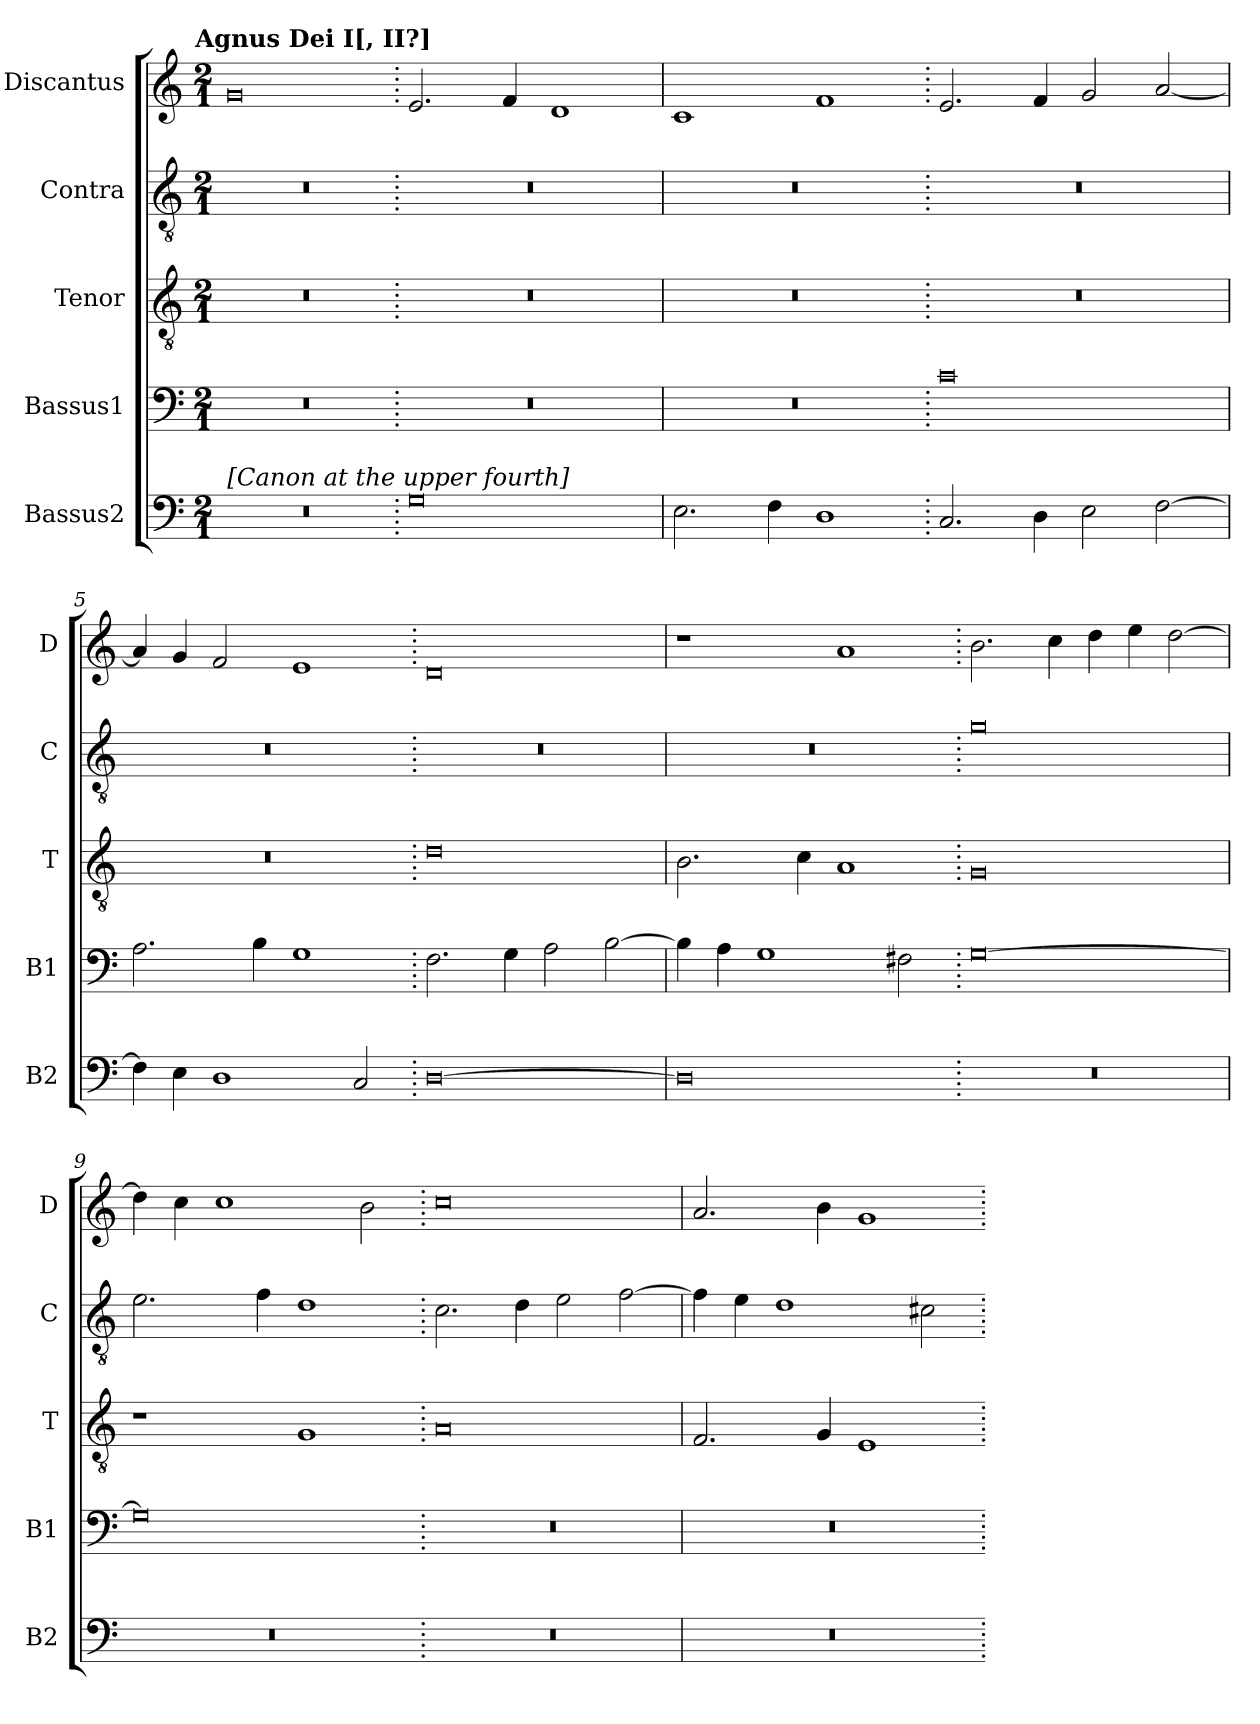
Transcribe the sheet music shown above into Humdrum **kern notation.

**kern	**kern	**kern	**kern	**kern
*part5	*part4	*part3	*part2	*part1
*staff5	*staff4	*staff3	*staff2	*staff1
*I"Bassus2	*I"Bassus1	*I"Tenor	*I"Contra	*I"Discantus
*I'B2	*I'B1	*I'T	*I'C	*I'D
*clefF4	*clefF4	*clefGv2	*clefGv2	*clefG2
*k[]	*k[]	*k[]	*k[]	*k[]
!!LO:TX:omd:t=Agnus Dei I[, II?]
*M2/1	*M2/1	*M2/1	*M2/1	*M2/1
=1	=1	=1	=1	=1
!LO:TX:a:t=[Canon at the upper fourth]	!	!	!	!
0r	0r	0r	0r	0g
=2.	=2.	=2.	=2.	=2.
0G	0r	0r	0r	2.e/
.	.	.	.	4f/
.	.	.	.	1d
=3	=3	=3	=3	=3
2.E\	0r	0r	0r	1c
4F\	.	.	.	.
1D	.	.	.	1f
=4.	=4.	=4.	=4.	=4.
2.C/	0c	0r	0r	2.e/
4D\	.	.	.	4f/
2E\	.	.	.	2g/
[2F\	.	.	.	[2a/
=5	=5	=5	=5	=5
4F\]	2.A\	0r	0r	4a/]
4E\	.	.	.	4g/
1D	.	.	.	2f/
.	4B\	.	.	.
.	1G	.	.	1e
2C/	.	.	.	.
=6.	=6.	=6.	=6.	=6.
[0D	2.F\	0d	0r	0d
.	4G\	.	.	.
.	2A\	.	.	.
.	[2B\	.	.	.
=7	=7	=7	=7	=7
0D]	4B\]	2.B\	0r	1r
.	4A\	.	.	.
.	1G	.	.	.
.	.	4c\	.	.
.	.	1A	.	1a
.	2F#X\	.	.	.
=8.	=8.	=8.	=8.	=8.
0r	[0G	0G	0g	2.b\
.	.	.	.	4cc\
.	.	.	.	4dd\
.	.	.	.	4ee\
.	.	.	.	[2dd\
=9	=9	=9	=9	=9
0r	0G]	1r	2.e\	4dd\]
.	.	.	.	4cc\
.	.	.	.	1cc
.	.	.	4f\	.
.	.	1G	1d	.
.	.	.	.	2b\
=10.	=10.	=10.	=10.	=10.
0r	0r	0A	2.c\	0cc
.	.	.	4d\	.
.	.	.	2e\	.
.	.	.	[2f\	.
=11	=11	=11	=11	=11
0r	0r	2.F/	4f\]	2.a/
.	.	.	4e\	.
.	.	.	1d	.
.	.	4G/	.	4b\
.	.	1E	.	1g
.	.	.	2c#X\	.
=.	=.	=.	=.	=.
*-	*-	*-	*-	*-
